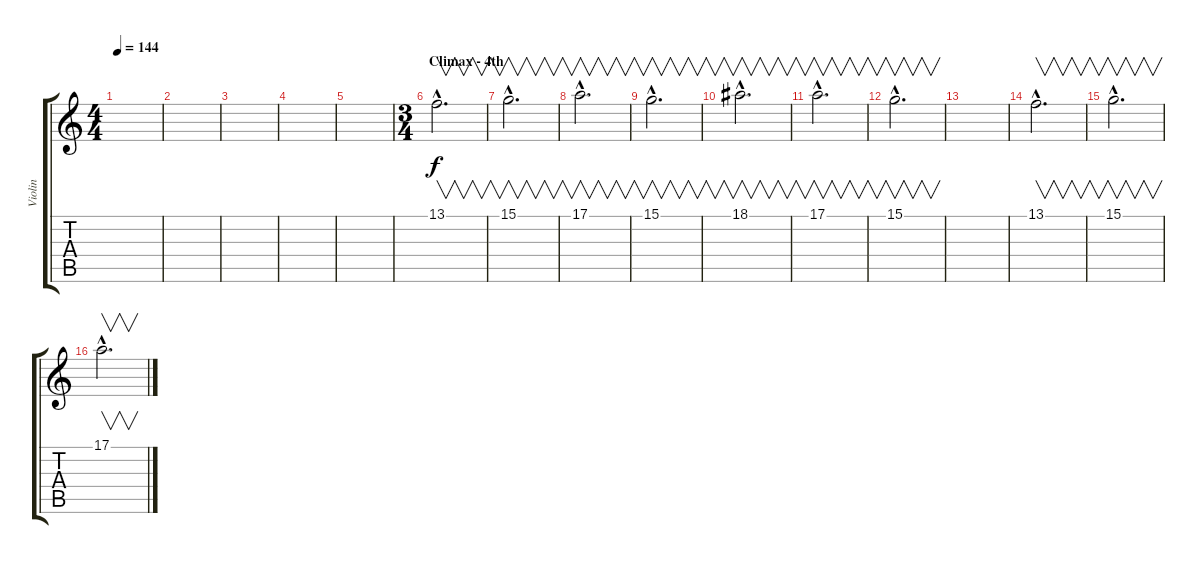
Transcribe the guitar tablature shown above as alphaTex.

\track ("Violin" "Violin") {instrument violin}
\staff {score tabs}
\tuning (E4 B3 G3 D3 A2 E2) {hide}
\ts (4 4)
\tempo 144
\clef g2
\ks c
|
|
|
|
|
\ts (3 4)
\section ("" "Climax - 4th")
13.1{hac}.2{v d} |
15.1{hac}.2{v d} |
17.1{hac}.2{v d} |
15.1{hac}.2{v d} |
18.1{hac}.2{v d} |
17.1{hac}.2{v d} |
15.1{hac}.2{v d} |
|
13.1{hac}.2{v d} |
15.1{hac}.2{v d} |
17.1{hac}.2{v d}
